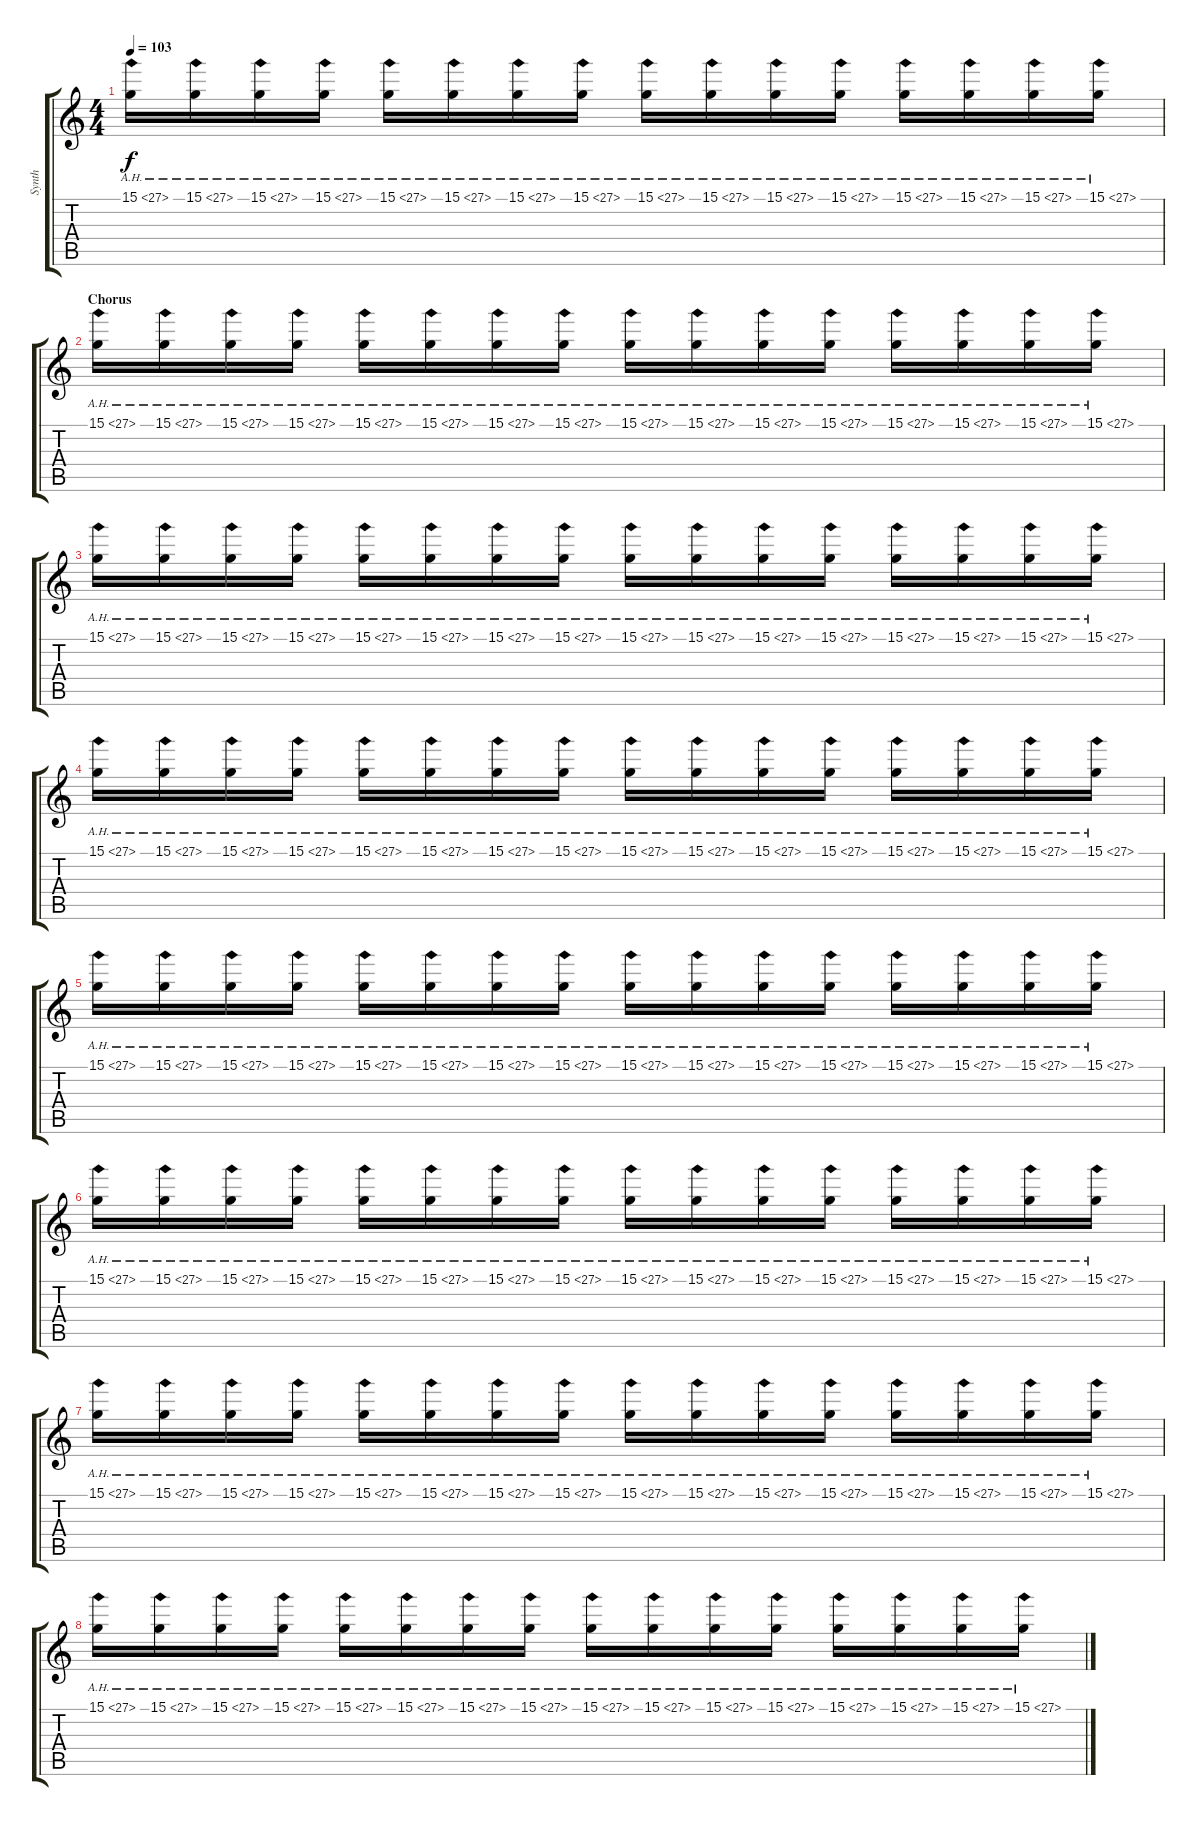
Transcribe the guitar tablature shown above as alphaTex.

\track ("Synth" "Synth") {instrument pad3polysynth}
\staff {score tabs}
\tuning (E4 B3 G3 D3 A2 E2) {hide}
\ts (4 4)
\tempo 103
\clef g2
\ks c
15.1{ah 12}.16{dy f} 15.1{ah 12}.16 15.1{ah 12}.16 15.1{ah 12}.16 15.1{ah 12}.16 15.1{ah 12}.16 15.1{ah 12}.16 15.1{ah 12}.16 15.1{ah 12}.16 15.1{ah 12}.16 15.1{ah 12}.16 15.1{ah 12}.16 15.1{ah 12}.16 15.1{ah 12}.16 15.1{ah 12}.16 15.1{ah 12}.16 |
\section ("" "Chorus")
15.1{ah 12}.16 15.1{ah 12}.16 15.1{ah 12}.16 15.1{ah 12}.16 15.1{ah 12}.16 15.1{ah 12}.16 15.1{ah 12}.16 15.1{ah 12}.16 15.1{ah 12}.16 15.1{ah 12}.16 15.1{ah 12}.16 15.1{ah 12}.16 15.1{ah 12}.16 15.1{ah 12}.16 15.1{ah 12}.16 15.1{ah 12}.16 |
15.1{ah 12}.16 15.1{ah 12}.16 15.1{ah 12}.16 15.1{ah 12}.16 15.1{ah 12}.16 15.1{ah 12}.16 15.1{ah 12}.16 15.1{ah 12}.16 15.1{ah 12}.16 15.1{ah 12}.16 15.1{ah 12}.16 15.1{ah 12}.16 15.1{ah 12}.16 15.1{ah 12}.16 15.1{ah 12}.16 15.1{ah 12}.16 |
15.1{ah 12}.16 15.1{ah 12}.16 15.1{ah 12}.16 15.1{ah 12}.16 15.1{ah 12}.16 15.1{ah 12}.16 15.1{ah 12}.16 15.1{ah 12}.16 15.1{ah 12}.16 15.1{ah 12}.16 15.1{ah 12}.16 15.1{ah 12}.16 15.1{ah 12}.16 15.1{ah 12}.16 15.1{ah 12}.16 15.1{ah 12}.16 |
15.1{ah 12}.16 15.1{ah 12}.16 15.1{ah 12}.16 15.1{ah 12}.16 15.1{ah 12}.16 15.1{ah 12}.16 15.1{ah 12}.16 15.1{ah 12}.16 15.1{ah 12}.16 15.1{ah 12}.16 15.1{ah 12}.16 15.1{ah 12}.16 15.1{ah 12}.16 15.1{ah 12}.16 15.1{ah 12}.16 15.1{ah 12}.16 |
15.1{ah 12}.16 15.1{ah 12}.16 15.1{ah 12}.16 15.1{ah 12}.16 15.1{ah 12}.16 15.1{ah 12}.16 15.1{ah 12}.16 15.1{ah 12}.16 15.1{ah 12}.16 15.1{ah 12}.16 15.1{ah 12}.16 15.1{ah 12}.16 15.1{ah 12}.16 15.1{ah 12}.16 15.1{ah 12}.16 15.1{ah 12}.16 |
15.1{ah 12}.16 15.1{ah 12}.16 15.1{ah 12}.16 15.1{ah 12}.16 15.1{ah 12}.16 15.1{ah 12}.16 15.1{ah 12}.16 15.1{ah 12}.16 15.1{ah 12}.16 15.1{ah 12}.16 15.1{ah 12}.16 15.1{ah 12}.16 15.1{ah 12}.16 15.1{ah 12}.16 15.1{ah 12}.16 15.1{ah 12}.16 |
15.1{ah 12}.16 15.1{ah 12}.16 15.1{ah 12}.16 15.1{ah 12}.16 15.1{ah 12}.16 15.1{ah 12}.16 15.1{ah 12}.16 15.1{ah 12}.16 15.1{ah 12}.16 15.1{ah 12}.16 15.1{ah 12}.16 15.1{ah 12}.16 15.1{ah 12}.16 15.1{ah 12}.16 15.1{ah 12}.16 15.1{ah 12}.16
